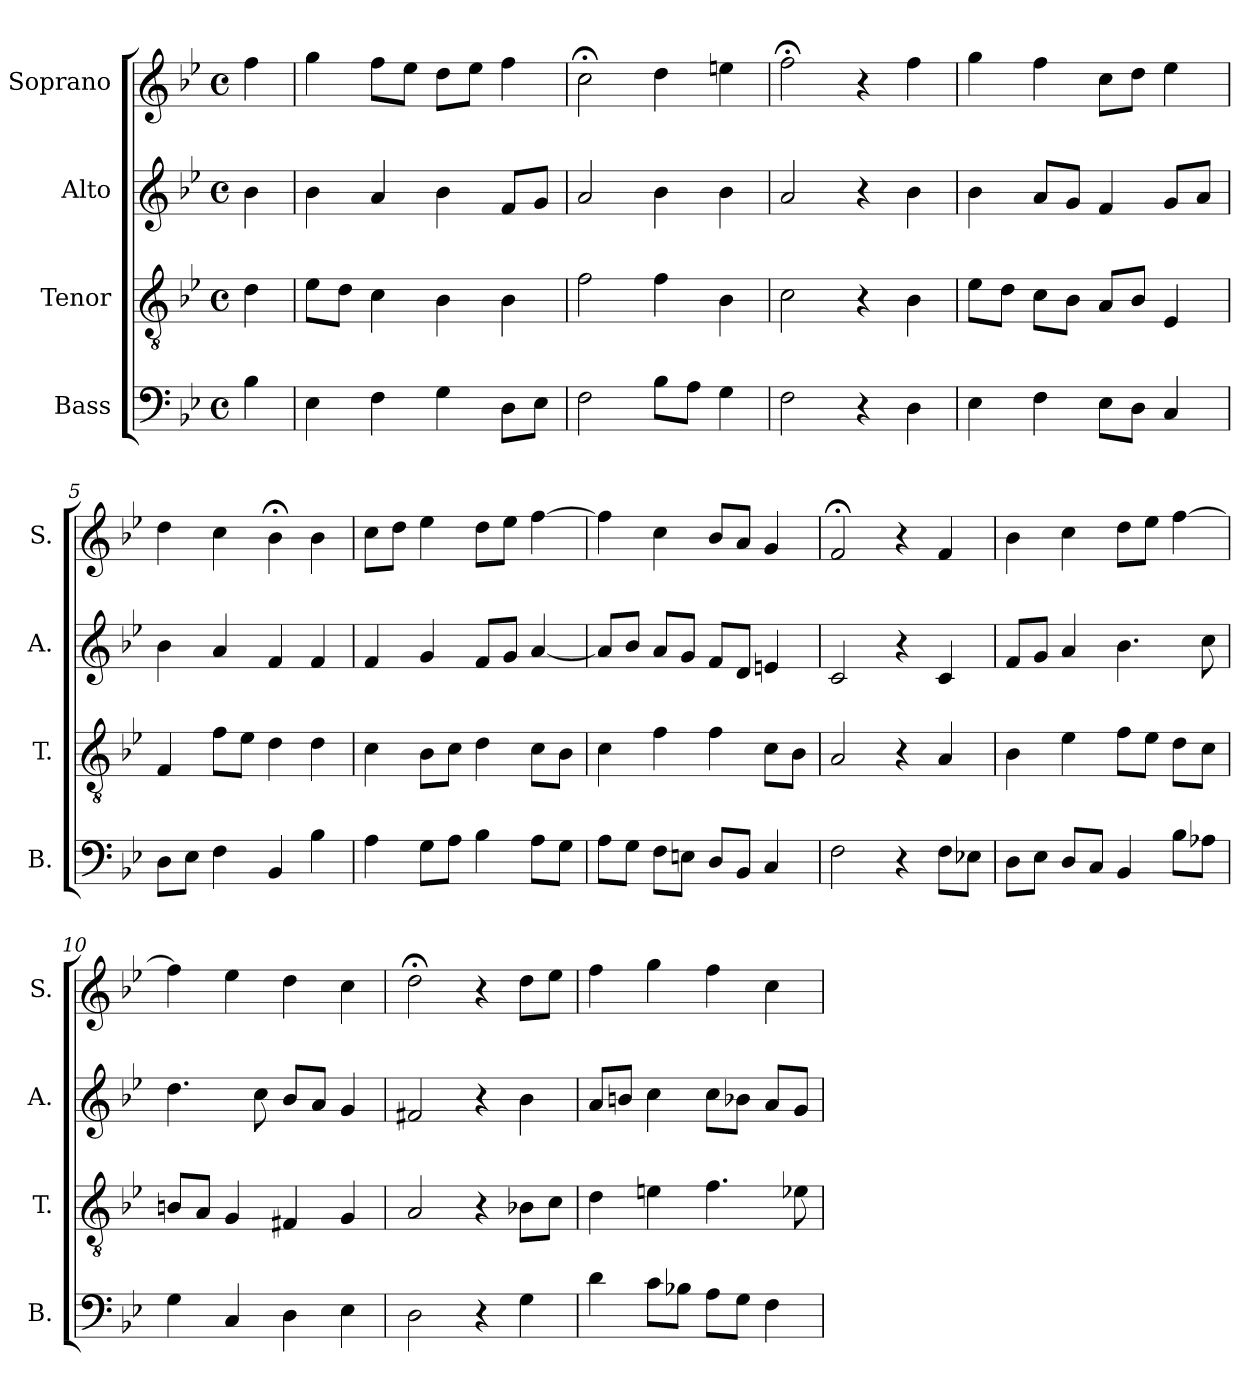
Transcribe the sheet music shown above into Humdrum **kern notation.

**kern	**kern	**kern	**kern
*part4	*part3	*part2	*part1
*staff4	*staff3	*staff2	*staff1
*I"Bass	*I"Tenor	*I"Alto	*I"Soprano
*I'B.	*I'T.	*I'A.	*I'S.
*clefF4	*clefGv2	*clefG2	*clefG2
*k[b-e-]	*k[b-e-]	*k[b-e-]	*k[b-e-]
*B-:	*B-:	*B-:	*B-:
*M4/4	*M4/4	*M4/4	*M4/4
*met(c)	*met(c)	*met(c)	*met(c)
=	=	=	=
4B-\	4d\	4b-\	4ff\
=1	=1	=1	=1
4E-\	8e-\L	4b-\	4gg\
.	8d\J	.	.
4F\	4c\	4a/	8ff\L
.	.	.	8ee-\J
4G\	4B-\	4b-\	8dd\L
.	.	.	8ee-\J
8D\L	4B-\	8f/L	4ff\
8E-\J	.	8g/J	.
=2	=2	=2	=2
2F\	2f\	2a/	2cc;<\
8B-\L	4f\	4b-\	4dd\
8A\J	.	.	.
4G\	4B-\	4b-\	4een\
=3	=3	=3	=3
2F\	2c\	2a/	2ff;<\
4r	4r	4r	4r
4D\	4B-\	4b-\	4ff\
=4	=4	=4	=4
4E-\	8e-\L	4b-\	4gg\
.	8d\J	.	.
4F\	8c\L	8a/L	4ff\
.	8B-\J	8g/J	.
8E-\L	8A/L	4f/	8cc\L
8D\J	8B-/J	.	8dd\J
4C/	4E-/	8g/L	4ee-\
.	.	8a/J	.
=5	=5	=5	=5
8D\L	4F/	4b-\	4dd\
8E-\J	.	.	.
4F\	8f\L	4a/	4cc\
.	8e-\J	.	.
4BB-/	4d\	4f/	4b-;<\
4B-\	4d\	4f/	4b-\
!!LO:LB:g=z
=6	=6	=6	=6
4A\	4c\	4f/	8cc\L
.	.	.	8dd\J
8G\L	8B-\L	4g/	4ee-\
8A\J	8c\J	.	.
4B-\	4d\	8f/L	8dd\L
.	.	8g/J	8ee-\J
8A\L	8c\L	[4a/	[4ff\
8G\J	8B-\J	.	.
=7	=7	=7	=7
8A\L	4c\	8a/L]	4ff\]
8G\J	.	8b-/J	.
8F\L	4f\	8a/L	4cc\
8En\J	.	8g/J	.
8D/L	4f\	8f/L	8b-/L
8BB-/J	.	8d/J	8a/J
4C/	8c\L	4en/	4g/
.	8B-\J	.	.
=8	=8	=8	=8
2F\	2A/	2c/	2f;</
4r	4r	4r	4r
8F\L	4A/	4c/	4f/
8E-X\J	.	.	.
=9	=9	=9	=9
8D\L	4B-\	8f/L	4b-\
8E-\J	.	8g/J	.
8D/L	4e-\	4a/	4cc\
8C/J	.	.	.
4BB-/	8f\L	4.b-\	8dd\L
.	8e-\J	.	8ee-\J
8B-\L	8d\L	.	[4ff\
8A-X\J	8c\J	8cc\	.
!!LO:LB:g=z
=10	=10	=10	=10
4G\	8Bn/L	4.dd\	4ff\]
.	8A/J	.	.
4C/	4G/	.	4ee-\
.	.	8cc\	.
4D\	4F#X/	8b-/L	4dd\
.	.	8a/J	.
4E-\	4G/	4g/	4cc\
=11	=11	=11	=11
2D\	2A/	2f#X/	2dd;<\
4r	4r	4r	4r
4G\	8B-X\L	4b-\	8dd\L
.	8c\J	.	8ee-\J
=12	=12	=12	=12
4d\	4d\	8a/L	4ff\
.	.	8bn/J	.
8c\L	4en\	4cc\	4gg\
8B-X\J	.	.	.
8A\L	4.f\	8cc\L	4ff\
8G\J	.	8b-X\J	.
4F\	.	8a/L	4cc\
.	8e-X\	8g/J	.
=	=	=	=
*-	*-	*-	*-
